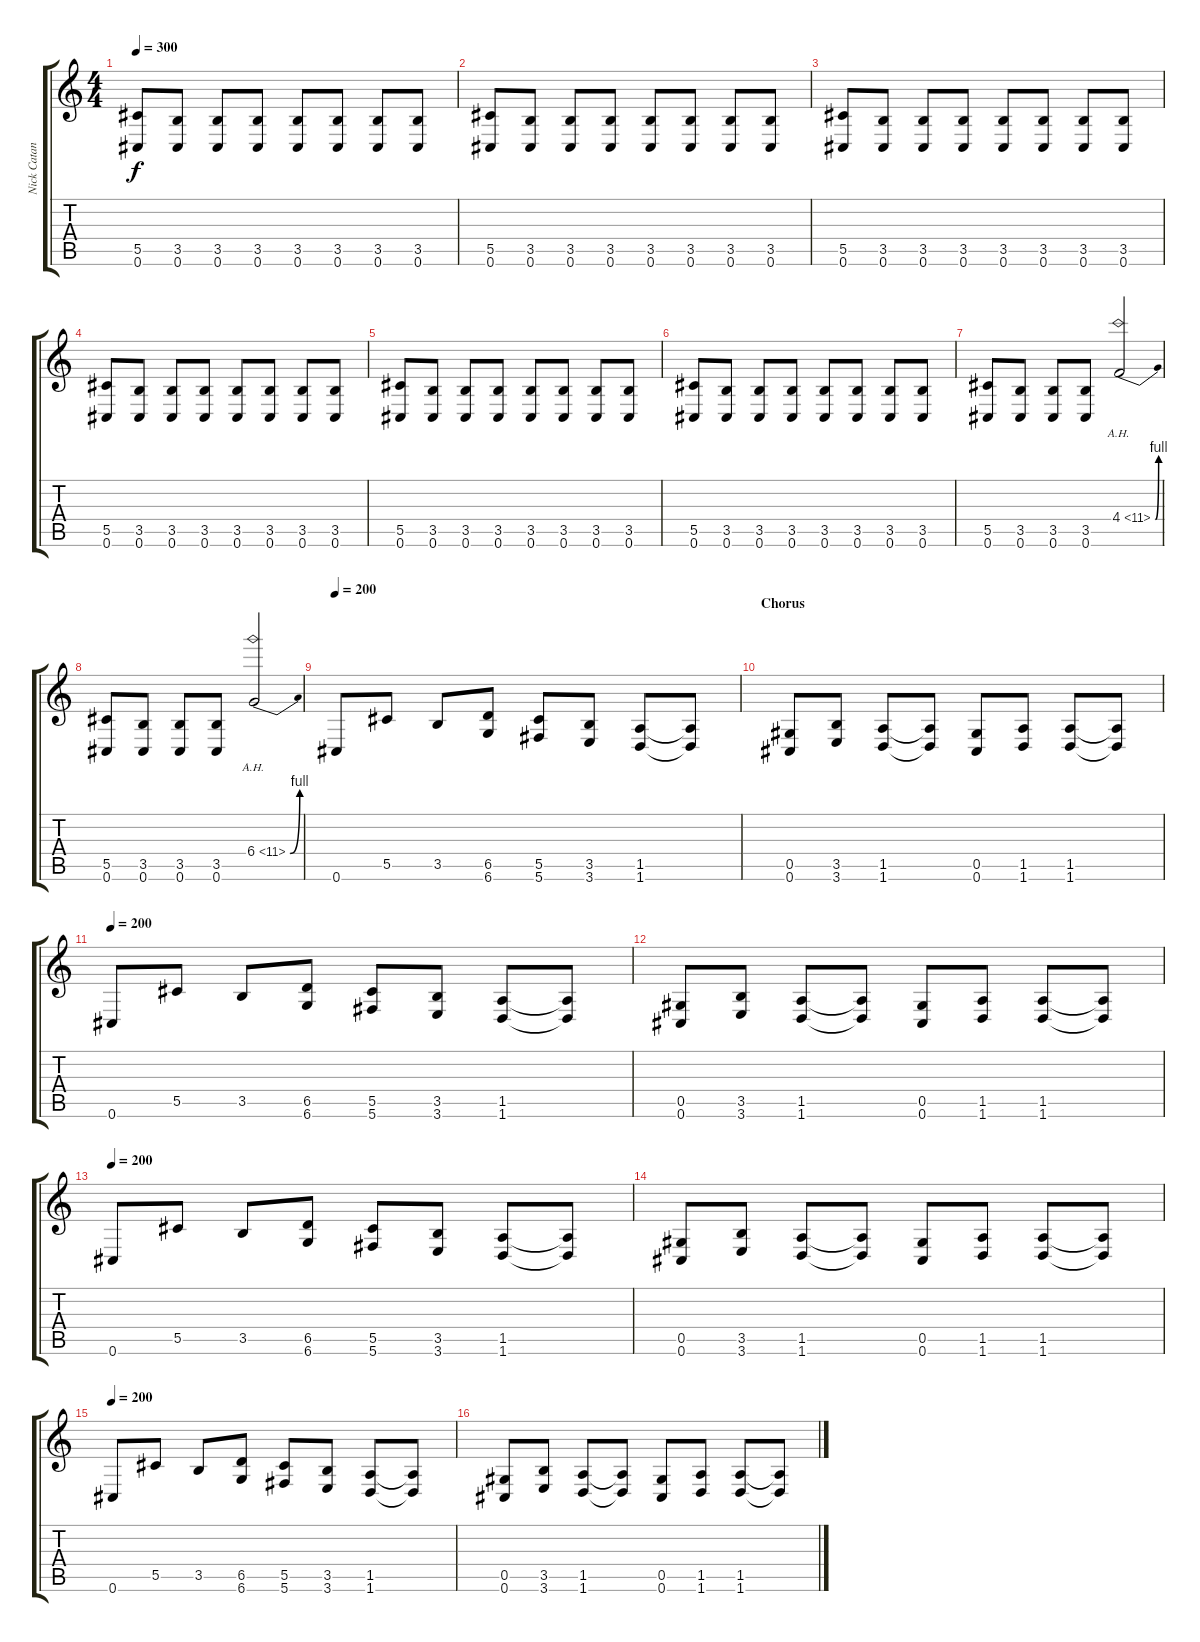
\track ("Nick Catanese" "Nick Catan") {instrument distortionguitar}
\staff {score tabs}
\tuning (Eb4 Bb3 Gb3 Db3 Ab2 Db2) {hide}
\ts (4 4)
\tempo 300
\clef g2
\ks c
(5.5 0.6).8{dy f} (3.5 0.6).8 (3.5 0.6).8 (3.5 0.6).8 (3.5 0.6).8 (3.5 0.6).8 (3.5 0.6).8 (3.5 0.6).8 |
(5.5 0.6).8 (3.5 0.6).8 (3.5 0.6).8 (3.5 0.6).8 (3.5 0.6).8 (3.5 0.6).8 (3.5 0.6).8 (3.5 0.6).8 |
(5.5 0.6).8 (3.5 0.6).8 (3.5 0.6).8 (3.5 0.6).8 (3.5 0.6).8 (3.5 0.6).8 (3.5 0.6).8 (3.5 0.6).8 |
(5.5 0.6).8 (3.5 0.6).8 (3.5 0.6).8 (3.5 0.6).8 (3.5 0.6).8 (3.5 0.6).8 (3.5 0.6).8 (3.5 0.6).8 |
(5.5 0.6).8 (3.5 0.6).8 (3.5 0.6).8 (3.5 0.6).8 (3.5 0.6).8 (3.5 0.6).8 (3.5 0.6).8 (3.5 0.6).8 |
(5.5 0.6).8 (3.5 0.6).8 (3.5 0.6).8 (3.5 0.6).8 (3.5 0.6).8 (3.5 0.6).8 (3.5 0.6).8 (3.5 0.6).8 |
(5.5 0.6).8 (3.5 0.6).8 (3.5 0.6).8 (3.5 0.6).8 4.4{be (bend 0 0 60 4) ah 7}.2 |
(5.5 0.6).8 (3.5 0.6).8 (3.5 0.6).8 (3.5 0.6).8 6.4{be (bend 0 0 60 4) ah 5}.2 |
\tempo 200
0.6.8 5.5.8 3.5.8 (6.5 6.6).8 (5.5 5.6).8 (3.5 3.6).8 (1.5 1.6).8 (1.5{t} 1.6{t}).8 |
\section ("" "Chorus")
(0.5 0.6).8 (3.5 3.6).8 (1.5 1.6).8 (1.5{t} 1.6{t}).8 (0.5 0.6).8 (1.5 1.6).8 (1.5 1.6).8 (1.5{t} 1.6{t}).8 |
\tempo 200
0.6.8 5.5.8 3.5.8 (6.5 6.6).8 (5.5 5.6).8 (3.5 3.6).8 (1.5 1.6).8 (1.5{t} 1.6{t}).8 |
(0.5 0.6).8 (3.5 3.6).8 (1.5 1.6).8 (1.5{t} 1.6{t}).8 (0.5 0.6).8 (1.5 1.6).8 (1.5 1.6).8 (1.5{t} 1.6{t}).8 |
\tempo 200
0.6.8 5.5.8 3.5.8 (6.5 6.6).8 (5.5 5.6).8 (3.5 3.6).8 (1.5 1.6).8 (1.5{t} 1.6{t}).8 |
(0.5 0.6).8 (3.5 3.6).8 (1.5 1.6).8 (1.5{t} 1.6{t}).8 (0.5 0.6).8 (1.5 1.6).8 (1.5 1.6).8 (1.5{t} 1.6{t}).8 |
\tempo 200
0.6.8 5.5.8 3.5.8 (6.5 6.6).8 (5.5 5.6).8 (3.5 3.6).8 (1.5 1.6).8 (1.5{t} 1.6{t}).8 |
(0.5 0.6).8 (3.5 3.6).8 (1.5 1.6).8 (1.5{t} 1.6{t}).8 (0.5 0.6).8 (1.5 1.6).8 (1.5 1.6).8 (1.5{t} 1.6{t}).8
